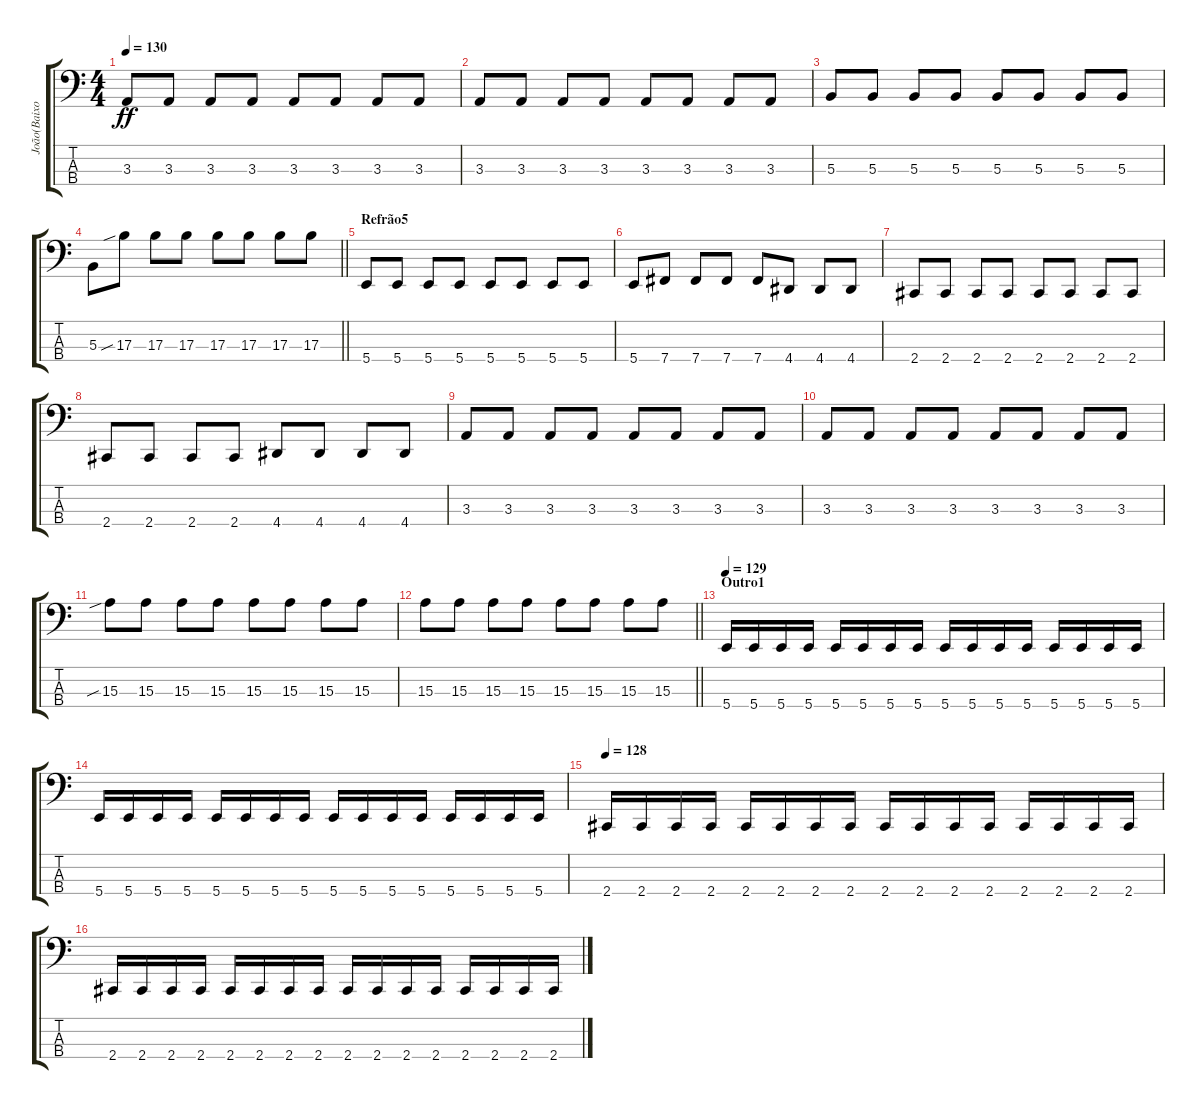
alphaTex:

\track ("João(Baixo)" "João(Baixo") {instrument electricbassfinger}
\staff {score tabs}
\tuning (E2 B1 Gb1 B0) {hide}
\ts (4 4)
\tempo 130
\clef f4
\ks c
3.3.8{dy ff} 3.3.8 3.3.8 3.3.8 3.3.8 3.3.8 3.3.8 3.3.8 |
3.3.8 3.3.8 3.3.8 3.3.8 3.3.8 3.3.8 3.3.8 3.3.8 |
5.3.8 5.3.8 5.3.8 5.3.8 5.3.8 5.3.8 5.3.8 5.3.8 |
\barLineRight lightlight
5.3.8 17.3{sib}.8 17.3.8 17.3.8 17.3.8 17.3.8 17.3.8 17.3.8 |
\section ("" "Refrão5")
5.4.8 5.4.8 5.4.8 5.4.8 5.4.8 5.4.8 5.4.8 5.4.8 |
5.4.8 7.4.8 7.4.8 7.4.8 7.4.8 4.4.8 4.4.8 4.4.8 |
2.4.8 2.4.8 2.4.8 2.4.8 2.4.8 2.4.8 2.4.8 2.4.8 |
2.4.8 2.4.8 2.4.8 2.4.8 4.4.8 4.4.8 4.4.8 4.4.8 |
3.3.8 3.3.8 3.3.8 3.3.8 3.3.8 3.3.8 3.3.8 3.3.8 |
3.3.8 3.3.8 3.3.8 3.3.8 3.3.8 3.3.8 3.3.8 3.3.8 |
15.3{sib}.8 15.3.8 15.3.8 15.3.8 15.3.8 15.3.8 15.3.8 15.3.8 |
\barLineRight lightlight
15.3.8 15.3.8 15.3.8 15.3.8 15.3.8 15.3.8 15.3.8 15.3.8 |
\section ("" "Outro1")
\tempo 129
5.4.16 5.4.16 5.4.16 5.4.16 5.4.16 5.4.16 5.4.16 5.4.16 5.4.16 5.4.16 5.4.16 5.4.16 5.4.16 5.4.16 5.4.16 5.4.16 |
5.4.16 5.4.16 5.4.16 5.4.16 5.4.16 5.4.16 5.4.16 5.4.16 5.4.16 5.4.16 5.4.16 5.4.16 5.4.16 5.4.16 5.4.16 5.4.16 |
\tempo 128
2.4.16 2.4.16 2.4.16 2.4.16 2.4.16 2.4.16 2.4.16 2.4.16 2.4.16 2.4.16 2.4.16 2.4.16 2.4.16 2.4.16 2.4.16 2.4.16 |
2.4.16 2.4.16 2.4.16 2.4.16 2.4.16 2.4.16 2.4.16 2.4.16 2.4.16 2.4.16 2.4.16 2.4.16 2.4.16 2.4.16 2.4.16 2.4.16
